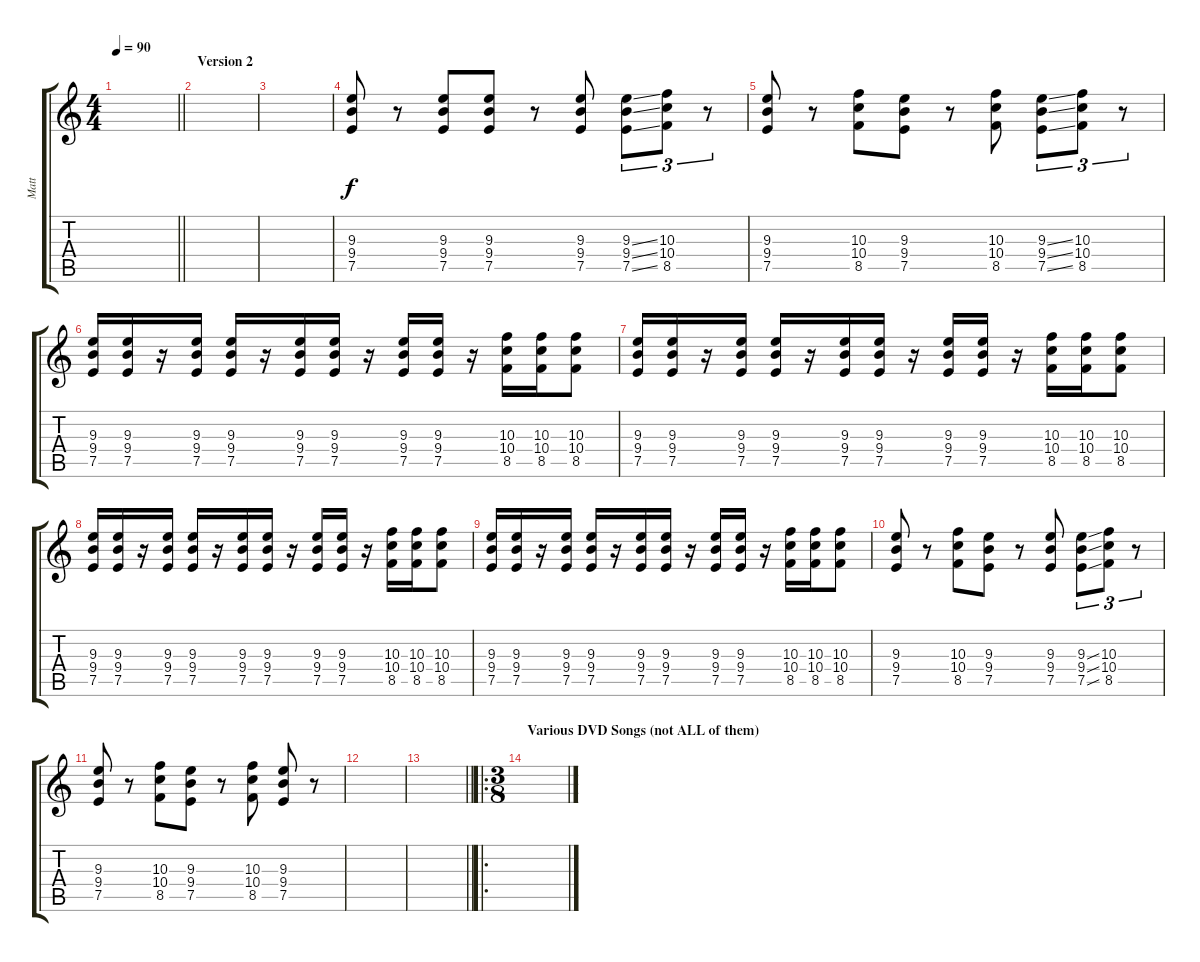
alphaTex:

\track ("Matt" "Matt") {instrument electricguitarclean}
\staff {score tabs}
\tuning (E4 B3 G3 D3 A2 E2) {hide}
\ts (4 4)
\tempo 90
\clef g2
\barLineRight lightlight
\ks c
|
\section ("" "Version 2")
|
|
(9.3 9.4 7.5).8 r.8 (9.3 9.4 7.5).8 (9.3 9.4 7.5).8 r.8 (9.3 9.4 7.5).8 (9.3{ss} 9.4{ss} 7.5{ss}).8{tu (3 2)} (10.3 10.4 8.5).8{tu (3 2)} r.8{tu (3 2)} |
(9.3 9.4 7.5).8 r.8 (10.3 10.4 8.5).8 (9.3 9.4 7.5).8 r.8 (10.3 10.4 8.5).8 (9.3{ss} 9.4{ss} 7.5{ss}).8{tu (3 2)} (10.3 10.4 8.5).8{tu (3 2)} r.8{tu (3 2)} |
(9.3 9.4 7.5).16 (9.3 9.4 7.5).16 r.16 (9.3 9.4 7.5).16 (9.3 9.4 7.5).16 r.16 (9.3 9.4 7.5).16 (9.3 9.4 7.5).16 r.16 (9.3 9.4 7.5).16 (9.3 9.4 7.5).16 r.16 (10.3 10.4 8.5).16 (10.3 10.4 8.5).16 (10.3 10.4 8.5).8 |
(9.3 9.4 7.5).16 (9.3 9.4 7.5).16 r.16 (9.3 9.4 7.5).16 (9.3 9.4 7.5).16 r.16 (9.3 9.4 7.5).16 (9.3 9.4 7.5).16 r.16 (9.3 9.4 7.5).16 (9.3 9.4 7.5).16 r.16 (10.3 10.4 8.5).16 (10.3 10.4 8.5).16 (10.3 10.4 8.5).8 |
(9.3 9.4 7.5).16 (9.3 9.4 7.5).16 r.16 (9.3 9.4 7.5).16 (9.3 9.4 7.5).16 r.16 (9.3 9.4 7.5).16 (9.3 9.4 7.5).16 r.16 (9.3 9.4 7.5).16 (9.3 9.4 7.5).16 r.16 (10.3 10.4 8.5).16 (10.3 10.4 8.5).16 (10.3 10.4 8.5).8 |
(9.3 9.4 7.5).16 (9.3 9.4 7.5).16 r.16 (9.3 9.4 7.5).16 (9.3 9.4 7.5).16 r.16 (9.3 9.4 7.5).16 (9.3 9.4 7.5).16 r.16 (9.3 9.4 7.5).16 (9.3 9.4 7.5).16 r.16 (10.3 10.4 8.5).16 (10.3 10.4 8.5).16 (10.3 10.4 8.5).8 |
(9.3 9.4 7.5).8 r.8 (10.3 10.4 8.5).8 (9.3 9.4 7.5).8 r.8 (9.3 9.4 7.5).8 (9.3{ss} 9.4{ss} 7.5{ss}).8{tu (3 2)} (10.3 10.4 8.5).8{tu (3 2)} r.8{tu (3 2)} |
(9.3 9.4 7.5).8 r.8 (10.3 10.4 8.5).8 (9.3 9.4 7.5).8 r.8 (10.3 10.4 8.5).8 (9.3 9.4 7.5).8 r.8 |
|
\barLineRight lightlight
|
\ro
\ts (3 8)
\section ("" "Various DVD Songs (not ALL of them)")
